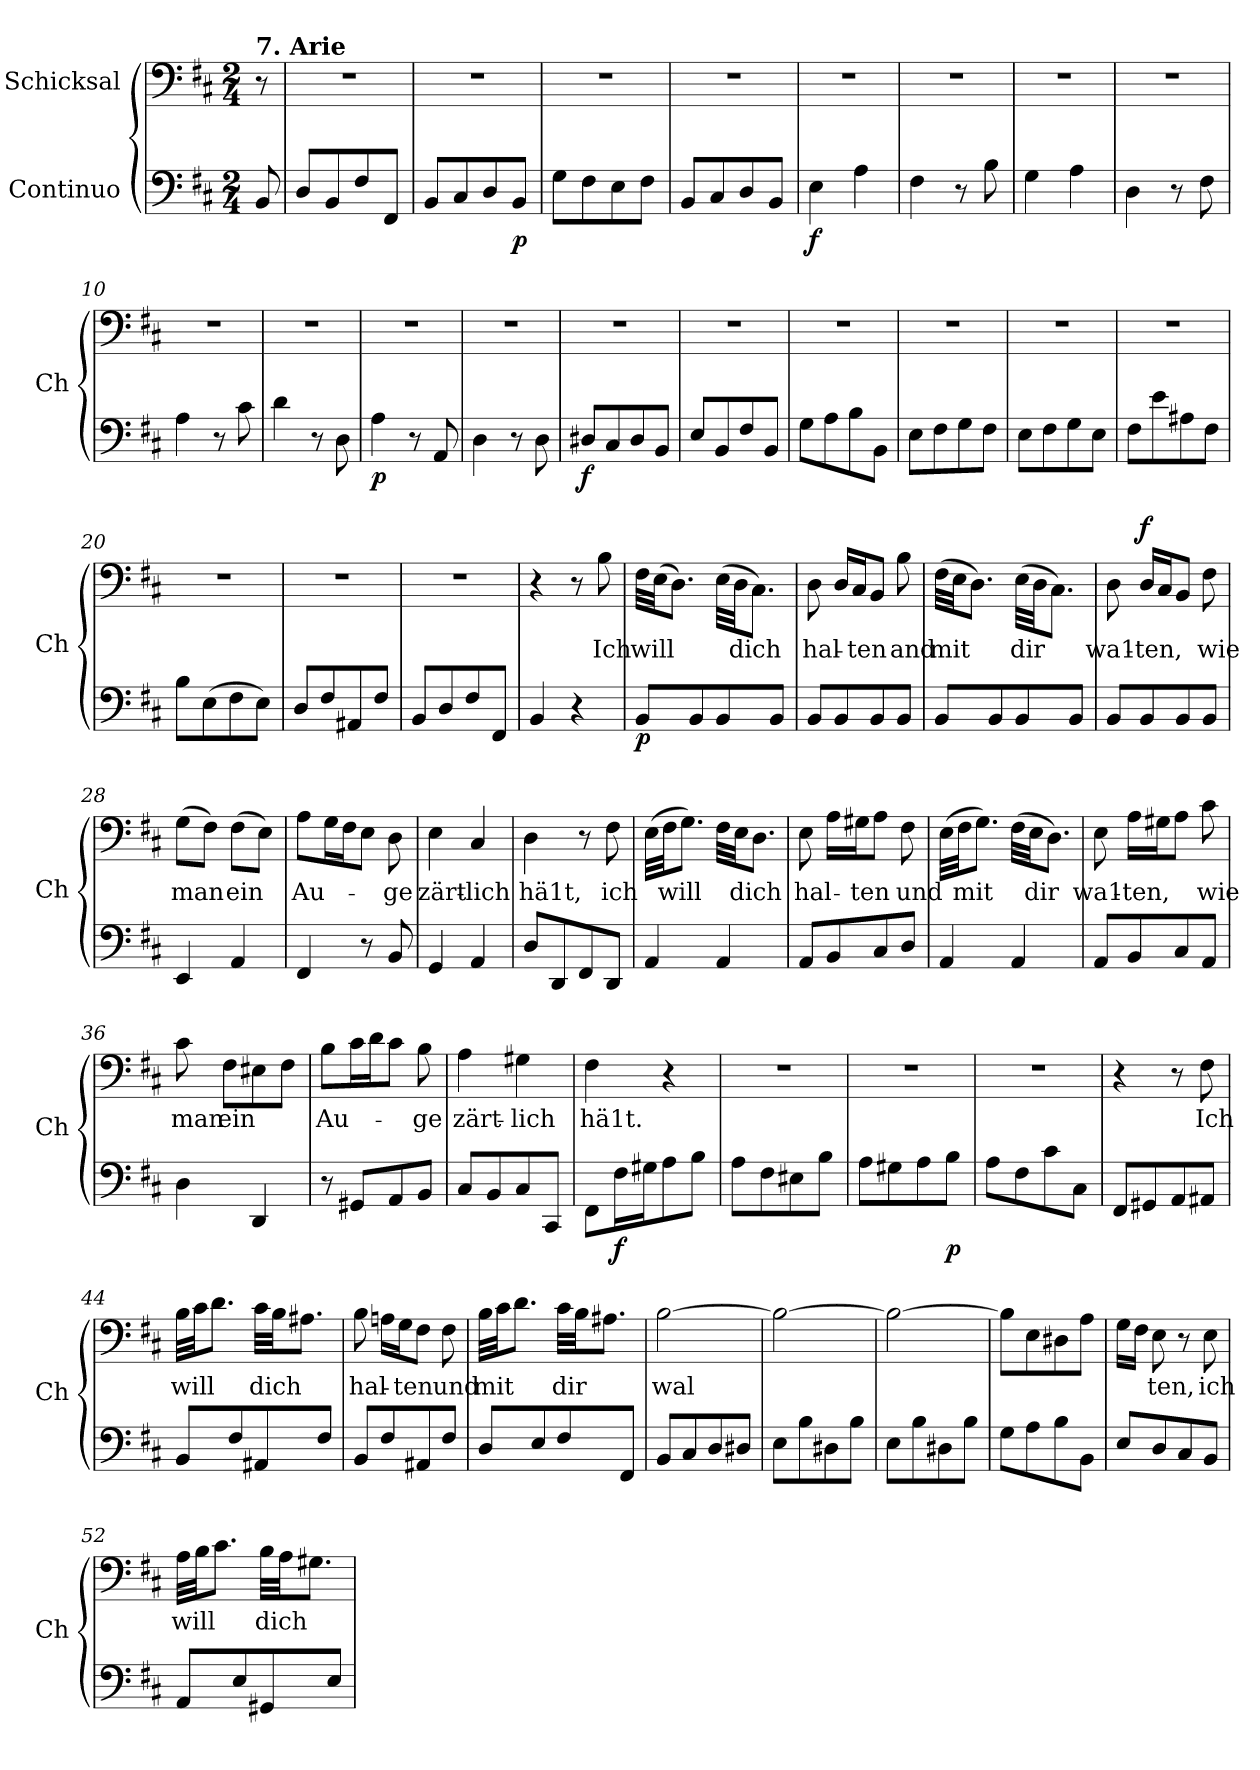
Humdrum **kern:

**kern	**dynam	**kern	**text	**dynam
*part2	*part2	*part1	*part1	*part1
*staff2	*staff2	*staff1	*staff1	*staff1
*I"Continuo	*	*I"Schicksal	*	*
*	*	*I'Ch	*	*
*clefF4	*	*clefF4	*	*
*k[f#c#]	*	*k[f#c#]	*	*
*M2/4	*	*M2/4	*	*
=1	=1	=1	=1	=1
!	!	!LO:TX:a:B:t=7. Arie	!	!
8BB/	.	8r	.	.
=2	=2	=2	=2	=2
8D/L	.	2r	.	.
8BB/	.	.	.	.
8F#/	.	.	.	.
8FF#/J	.	.	.	.
=3	=3	=3	=3	=3
8BB/L	.	2r	.	.
8C#/	.	.	.	.
8D/	.	.	.	.
!	!LO:DY:b	!	!	!
8BB/J	p	.	.	.
=4	=4	=4	=4	=4
8G\L	.	2r	.	.
8F#\	.	.	.	.
8E\	.	.	.	.
8F#\J	.	.	.	.
=5	=5	=5	=5	=5
8BB/L	.	2r	.	.
8C#/	.	.	.	.
8D/	.	.	.	.
8BB/J	.	.	.	.
=6	=6	=6	=6	=6
!	!LO:DY:b	!	!	!
4E\	f	2r	.	.
4A\	.	.	.	.
=7	=7	=7	=7	=7
4F#\	.	2r	.	.
8r	.	.	.	.
8B\	.	.	.	.
=8	=8	=8	=8	=8
4G\	.	2r	.	.
4A\	.	.	.	.
=9	=9	=9	=9	=9
4D\	.	2r	.	.
8r	.	.	.	.
8F#\	.	.	.	.
=10	=10	=10	=10	=10
4A\	.	2r	.	.
8r	.	.	.	.
8c#\	.	.	.	.
=11	=11	=11	=11	=11
4d\	.	2r	.	.
8r	.	.	.	.
8D\	.	.	.	.
!!LO:LB:g=z
=12	=12	=12	=12	=12
!	!LO:DY:b	!	!	!
4A\	p	2r	.	.
8r	.	.	.	.
8AA/	.	.	.	.
=13	=13	=13	=13	=13
4D\	.	2r	.	.
8r	.	.	.	.
8D\	.	.	.	.
=14	=14	=14	=14	=14
!	!LO:DY:b	!	!	!
8D#X/L	f	2r	.	.
8C#/	.	.	.	.
8D#/	.	.	.	.
8BB/J	.	.	.	.
=15	=15	=15	=15	=15
8E/L	.	2r	.	.
8BB/	.	.	.	.
8F#/	.	.	.	.
8BB/J	.	.	.	.
=16	=16	=16	=16	=16
8G\L	.	2r	.	.
8A\	.	.	.	.
8B\	.	.	.	.
8BB\J	.	.	.	.
=17	=17	=17	=17	=17
8E\L	.	2r	.	.
8F#\	.	.	.	.
8G\	.	.	.	.
8F#\J	.	.	.	.
=18	=18	=18	=18	=18
8E\L	.	2r	.	.
8F#\	.	.	.	.
8G\	.	.	.	.
8E\J	.	.	.	.
=19	=19	=19	=19	=19
8F#\L	.	2r	.	.
8e\	.	.	.	.
8A#X\	.	.	.	.
8F#\J	.	.	.	.
=20	=20	=20	=20	=20
8B\L	.	2r	.	.
(>8E\	.	.	.	.
8F#\	.	.	.	.
8E\J)	.	.	.	.
=21	=21	=21	=21	=21
8D/L	.	2r	.	.
8F#/	.	.	.	.
8AA#X/	.	.	.	.
8F#/J	.	.	.	.
!!LO:LB:g=z
=22	=22	=22	=22	=22
8BB/L	.	2r	.	.
8D/	.	.	.	.
8F#/	.	.	.	.
8FF#/J	.	.	.	.
=23	=23	=23	=23	=23
4BB/	.	4r	.	.
4r	.	8r	.	.
!	!	!	!LO:LY:b	!
.	.	8B\	Ich	.
=24	=24	=24	=24	=24
!	!LO:DY:b	!	!LO:LY:b	!
8BB/L	p	32F#\LLL	will	.
.	.	(>32E\JJ	.	.
.	.	8.D\J)	.	.
8BB/	.	.	.	.
8BB/	.	(>32E\LLL	.	.
!	!	!	!LO:LY:b	!
.	.	32D\JJ	dich	.
.	.	8.C#\J)	.	.
8BB/J	.	.	.	.
=25	=25	=25	=25	=25
!	!	!	!LO:LY:b	!
8BB/L	.	8D\	hal-	.
8BB/	.	16D/LL	.	.
!	!	!	!LO:LY:b	!
.	.	16C#/J	-ten	.
8BB/	.	8BB/J	.	.
!	!	!	!LO:LY:b	!
8BB/J	.	8B\	and	.
=26	=26	=26	=26	=26
!	!	!	!LO:LY:b	!
8BB/L	.	(>32F#\LLL	mit	.
.	.	32E\JJ	.	.
.	.	8.D\J)	.	.
8BB/	.	.	.	.
!	!	!	!LO:LY:b	!
8BB/	.	(>32E\LLL	dir	.
.	.	32D\JJ	.	.
.	.	8.C#\J)	.	.
8BB/J	.	.	.	.
=27	=27	=27	=27	=27
!	!	!	!LO:LY:b	!
8BB/L	.	8D\	wa1-	.
!	!	!	!LO:LY:b	!LO:DY:a
8BB/	.	16D/LL	-ten,	f
.	.	16C#/J	.	.
8BB/	.	8BB/J	.	.
!	!	!	!LO:LY:b	!
8BB/J	.	8F#\	wie	.
=28	=28	=28	=28	=28
!	!	!	!LO:LY:b	!
4EE/	.	(>8G\L	man	.
.	.	8F#\J)	.	.
!	!	!	!LO:LY:b	!
4AA/	.	(>8F#\L	ein	.
.	.	8E\J)	.	.
!!LO:LB:g=z
=29	=29	=29	=29	=29
!	!	!	!LO:LY:b	!
4FF#/	.	8A\L	Au-	.
.	.	16G\L	.	.
.	.	16F#\J	.	.
8r	.	8E\J	.	.
!	!	!	!LO:LY:b	!
8BB/	.	8D\	-ge	.
=30	=30	=30	=30	=30
!	!	!	!LO:LY:b	!
4GG/	.	4E\	zärt-	.
!	!	!	!LO:LY:b	!
4AA/	.	4C#/	-lich	.
=31	=31	=31	=31	=31
!	!	!	!LO:LY:b	!
8D/L	.	4D\	hä1t,	.
8DD/	.	.	.	.
8FF#/	.	8r	.	.
!	!	!	!LO:LY:b	!
8DD/J	.	8F#\	ich	.
=32	=32	=32	=32	=32
4AA/	.	(>32E\LLL	.	.
!	!	!	!LO:LY:b	!
.	.	32F#\JJ	will	.
.	.	8.G\J)	.	.
4AA/	.	32F#\LLL	.	.
!	!	!	!LO:LY:b	!
.	.	32E\JJ	dich	.
.	.	8.D\J	.	.
=33	=33	=33	=33	=33
!	!	!	!LO:LY:b	!
8AA/L	.	8E\	hal-	.
8BB/	.	16A\LL	.	.
!	!	!	!LO:LY:b	!
.	.	16G#X\J	-ten	.
8C#/	.	8A\J	.	.
!	!	!	!LO:LY:b	!
8D/J	.	8F#\	und	.
=34	=34	=34	=34	=34
4AA/	.	(>32E\LLL	.	.
!	!	!	!LO:LY:b	!
.	.	32F#\JJ	mit	.
.	.	8.G\J)	.	.
4AA/	.	(>32F#\LLL	.	.
!	!	!	!LO:LY:b	!
.	.	32E\JJ	dir	.
.	.	8.D\J)	.	.
=35	=35	=35	=35	=35
!	!	!	!LO:LY:b	!
8AA/L	.	8E\	wa1-	.
!	!	!	!LO:LY:b	!
8BB/	.	16A\LL	-ten,	.
.	.	16G#X\J	.	.
8C#/	.	8A\J	.	.
!	!	!	!LO:LY:b	!
8AA/J	.	8c#\	wie	.
!!LO:LB:g=z
=36	=36	=36	=36	=36
!	!	!	!LO:LY:b	!
4D\	.	8c#\	man	.
!	!	!	!LO:LY:b	!
.	.	8F#\L	ein	.
4DD/	.	8E#X\	.	.
.	.	8F#\J	.	.
=37	=37	=37	=37	=37
!	!	!	!LO:LY:b	!
8r	.	8B\L	Au-	.
8GG#X/L	.	16c#\L	.	.
.	.	16d\J	.	.
8AA/	.	8c#\J	.	.
!	!	!	!LO:LY:b	!
8BB/J	.	8B\	-ge	.
=38	=38	=38	=38	=38
!	!	!	!LO:LY:b	!
8C#/L	.	4A\	zärt-	.
8BB/	.	.	.	.
!	!	!	!LO:LY:b	!
8C#/	.	4G#X\	-lich	.
8CC#/J	.	.	.	.
=39	=39	=39	=39	=39
!	!	!	!LO:LY:b	!
8FF#\L	.	4F#\	hä1t.	.
!	!LO:DY:b	!	!	!
16F#\L	f	.	.	.
16G#X\J	.	.	.	.
8A\	.	4r	.	.
8B\J	.	.	.	.
=40	=40	=40	=40	=40
8A\L	.	2r	.	.
8F#\	.	.	.	.
8E#X\	.	.	.	.
8B\J	.	.	.	.
=41	=41	=41	=41	=41
8A\L	.	2r	.	.
8G#X\	.	.	.	.
8A\	.	.	.	.
!	!LO:DY:b	!	!	!
8B\J	p	.	.	.
=42	=42	=42	=42	=42
8A\L	.	2r	.	.
8F#\	.	.	.	.
8c#\	.	.	.	.
8C#\J	.	.	.	.
=43	=43	=43	=43	=43
8FF#/L	.	4r	.	.
8GG#X/	.	.	.	.
8AA/	.	8r	.	.
!	!	!	!LO:LY:b	!
8AA#X/J	.	8F#\	Ich	.
!!LO:LB:g=z
=44	=44	=44	=44	=44
!	!	!	!LO:LY:b	!
8BB/L	.	32B\LLL	will	.
.	.	32c#\JJ	.	.
.	.	8.d\J	.	.
8F#/	.	.	.	.
!	!	!	!LO:LY:b	!
8AA#X/	.	32c#\LLL	dich	.
.	.	32B\JJ	.	.
.	.	8.A#X\J	.	.
8F#/J	.	.	.	.
=45	=45	=45	=45	=45
!	!	!	!LO:LY:b	!
8BB/L	.	8B\	hal-	.
8F#/	.	16An\LL	.	.
!	!	!	!LO:LY:b	!
.	.	16G\J	-ten	.
8AA#X/	.	8F#\J	.	.
!	!	!	!LO:LY:b	!
8F#/J	.	8F#\	und	.
=46	=46	=46	=46	=46
!	!	!	!LO:LY:b	!
8D/L	.	32B\LLL	mit	.
.	.	32c#\JJ	.	.
.	.	8.d\J	.	.
8E/	.	.	.	.
!	!	!	!LO:LY:b	!
8F#/	.	32c#\LLL	dir	.
.	.	32B\JJ	.	.
.	.	8.A#X\J	.	.
8FF#/J	.	.	.	.
=47	=47	=47	=47	=47
!	!	!	!LO:LY:b	!
8BB/L	.	[2B\	wal-	.
8C#/	.	.	.	.
8D/	.	.	.	.
8D#X/J	.	.	.	.
=48	=48	=48	=48	=48
8E\L	.	2B\_	.	.
8B\	.	.	.	.
8D#X\	.	.	.	.
8B\J	.	.	.	.
=49	=49	=49	=49	=49
8E\L	.	2B\_	.	.
8B\	.	.	.	.
8D#X\	.	.	.	.
8B\J	.	.	.	.
=50	=50	=50	=50	=50
8G\L	.	8B\L]	.	.
8A\	.	8E\	.	.
8B\	.	8D#X\	.	.
8BB\J	.	8A\J	.	.
!!LO:PB:g=z
=51	=51	=51	=51	=51
8E/L	.	16G\LL	.	.
!	!	!	!LO:LY:b	!
.	.	16F#\JJ	--	.
!	!	!	!LO:LY:b	!
8D/	.	8E\	ten,	.
8C#/	.	8r	.	.
!	!	!	!LO:LY:b	!
8BB/J	.	8E\	ich	.
=52	=52	=52	=52	=52
!	!	!	!LO:LY:b	!
8AA/L	.	32A\LLL	will	.
.	.	32B\JJ	.	.
.	.	8.c#\J	.	.
8E/	.	.	.	.
!	!	!	!LO:LY:b	!
8GG#X/	.	32B\LLL	dich	.
.	.	32A\JJ	.	.
.	.	8.G#X\J	.	.
8E/J	.	.	.	.
=	=	=	=	=
*-	*-	*-	*-	*-
